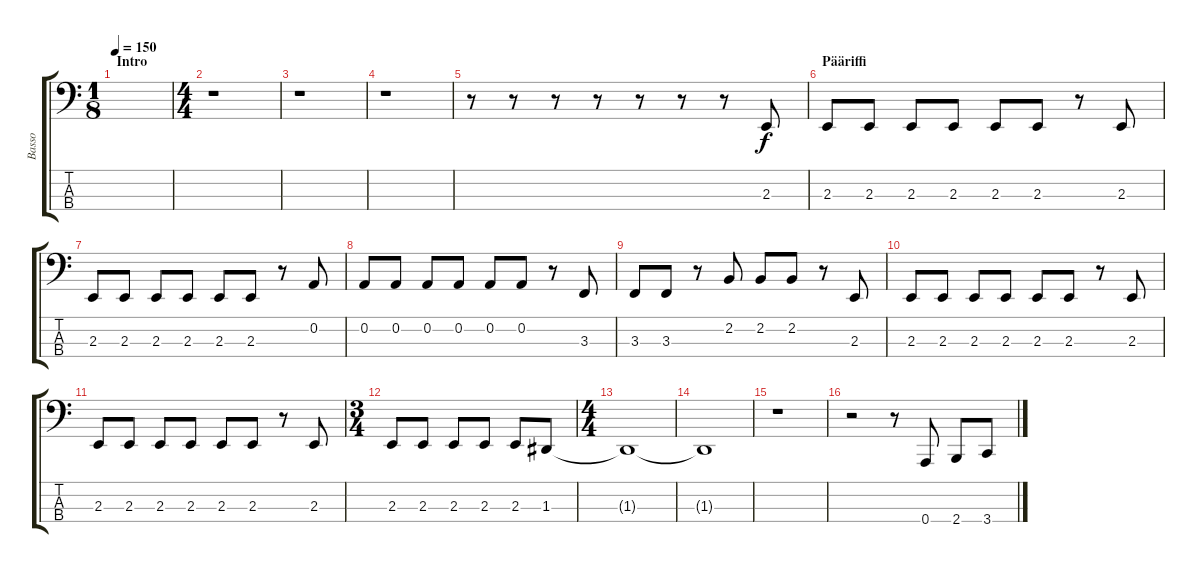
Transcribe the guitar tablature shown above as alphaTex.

\track ("Basso" "Basso") {instrument electricbasspick}
\staff {score tabs}
\tuning (D2 A1 D1 A0) {hide}
\ts (1 8)
\section ("" "Intro")
\tempo 150
\clef f4
\ks c
|
\ts (4 4)
r.1 |
r.1 |
r.1 |
r.8 r.8 r.8 r.8 r.8 r.8 r.8 2.3.8 |
\section ("" "Pääriffi")
2.3.8 2.3.8 2.3.8 2.3.8 2.3.8 2.3.8 r.8 2.3.8 |
2.3.8 2.3.8 2.3.8 2.3.8 2.3.8 2.3.8 r.8 0.2.8 |
0.2.8 0.2.8 0.2.8 0.2.8 0.2.8 0.2.8 r.8 3.3.8 |
3.3.8 3.3.8 r.8 2.2.8 2.2.8 2.2.8 r.8 2.3.8 |
2.3.8 2.3.8 2.3.8 2.3.8 2.3.8 2.3.8 r.8 2.3.8 |
2.3.8 2.3.8 2.3.8 2.3.8 2.3.8 2.3.8 r.8 2.3.8 |
\ts (3 4)
2.3.8 2.3.8 2.3.8 2.3.8 2.3.8 1.3.8 |
\ts (4 4)
1.3{t}.1 |
1.3{t}.1 |
r.1 |
r.2 r.8 0.4.8 2.4.8 3.4.8
